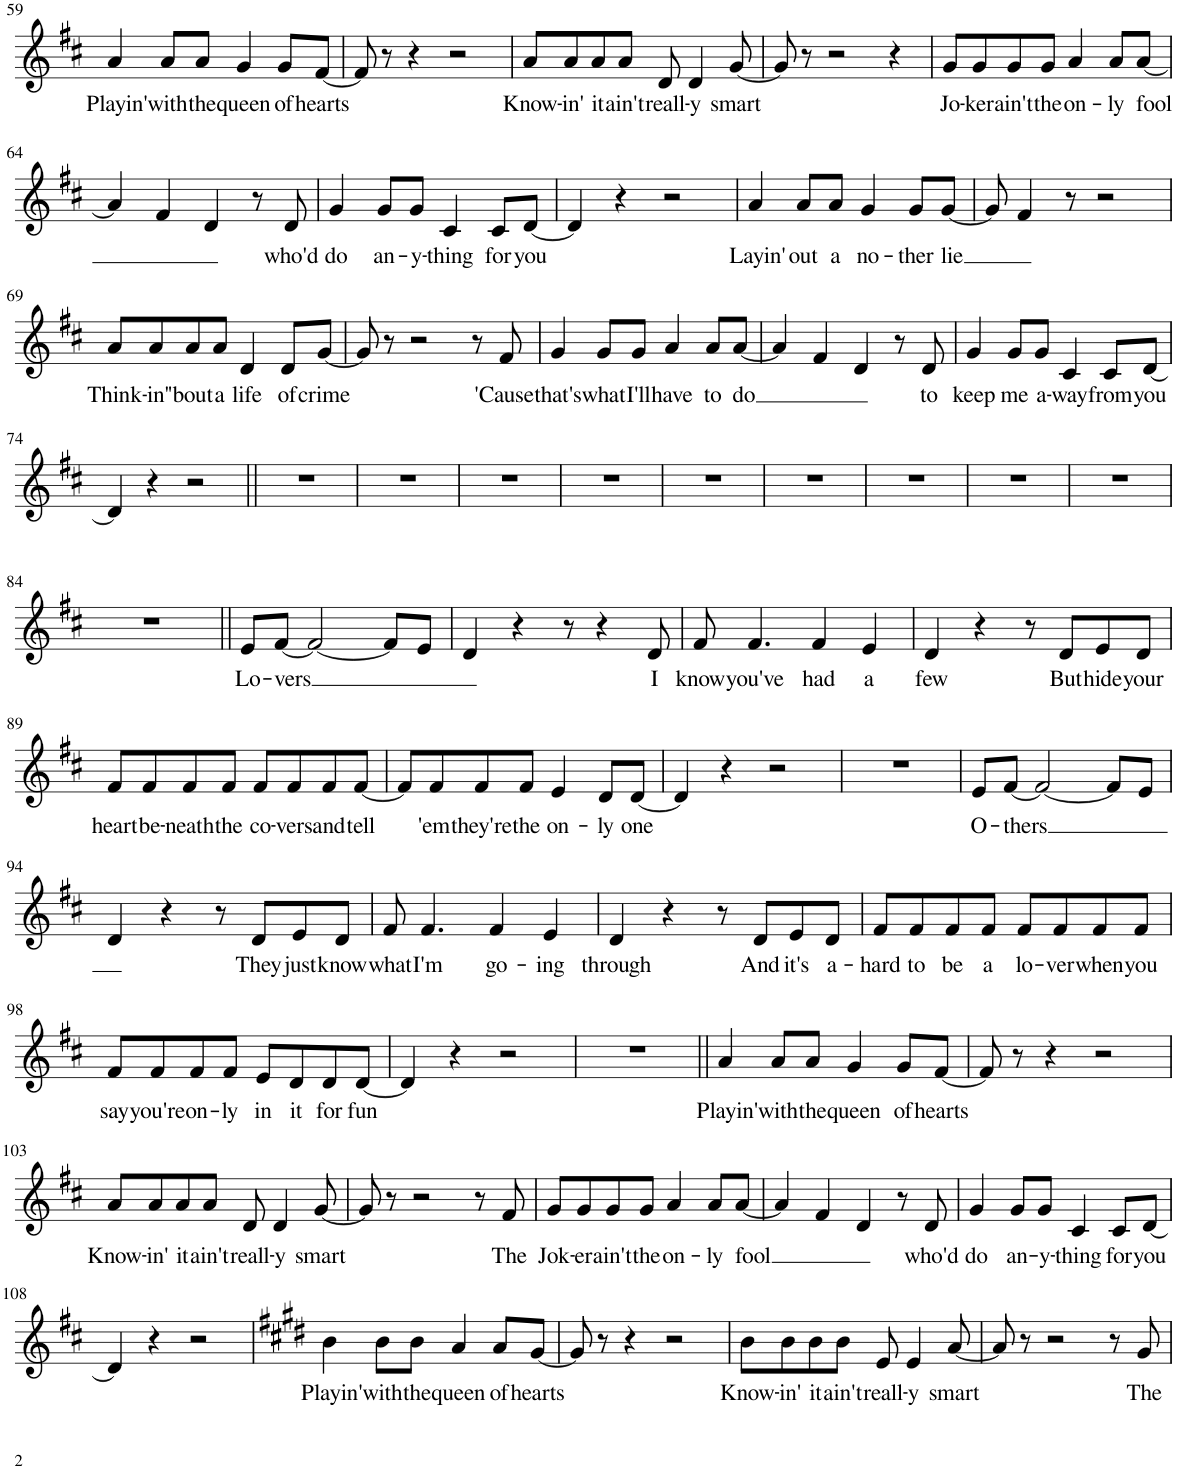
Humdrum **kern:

**kern	**text
*part1	*part1
*staff1	*staff1
*I"Piano	*
*I'Pno.	*
!!LO:PB:g=z
*clefG2	*
*k[f#c#]	*
*M4/4	*
=59	=59
!	!LO:LY:b
4a/	Playin'
!	!LO:LY:b
8a/L	with
!	!LO:LY:b
8a/J	the
!	!LO:LY:b
4g/	queen
!	!LO:LY:b
8g/L	of
!	!LO:LY:b
[8f#/J	hearts
=60	=60
8f#/]	.
8r	.
4r	.
2r	.
=61	=61
!	!LO:LY:b
8a/L	Know-
!	!LO:LY:b
8a/	-in'
!	!LO:LY:b
8a/	it
!	!LO:LY:b
8a/J	ain't
!	!LO:LY:b
8d/	reall-
!	!LO:LY:b
4d/	-y
!	!LO:LY:b
[8g/	smart
=62	=62
8g/]	.
8r	.
2r	.
4r	.
=63	=63
!	!LO:LY:b
8g/L	Jo-
!	!LO:LY:b
8g/	-ker
!	!LO:LY:b
8g/	ain't
!	!LO:LY:b
8g/J	the
!	!LO:LY:b
4a/	on-
!	!LO:LY:b
8a/L	-ly
!	!LO:LY:b
[8a/J	fool
!!LO:LB:g=z
=64	=64
4a/]	.
4f#/	.
4d/	.
8r	.
!	!LO:LY:b
8d/	who'd
=65	=65
!	!LO:LY:b
4g/	do
!	!LO:LY:b
8g/L	an-
!	!LO:LY:b
8g/J	-y-
!	!LO:LY:b
4c#/	-thing
!	!LO:LY:b
8c#/L	for
!	!LO:LY:b
[8d/J	you
=66	=66
4d/]	.
4r	.
2r	.
=67	=67
!	!LO:LY:b
4a/	Layin'
!	!LO:LY:b
8a/L	out
!	!LO:LY:b
8a/J	a
!	!LO:LY:b
4g/	no-
!	!LO:LY:b
8g/L	-ther
!	!LO:LY:b
[8g/J	lie
=68	=68
8g/]	.
4f#/	.
8r	.
2r	.
!!LO:LB:g=z
=69	=69
!	!LO:LY:b
8a/L	Think-
!	!LO:LY:b
8a/	-in'
!	!LO:LY:b
8a/	'bout
!	!LO:LY:b
8a/J	a
!	!LO:LY:b
4d/	life
!	!LO:LY:b
8d/L	of
!	!LO:LY:b
[8g/J	crime
=70	=70
8g/]	.
8r	.
2r	.
8r	.
!	!LO:LY:b
8f#/	'Cause
=71	=71
!	!LO:LY:b
4g/	that's
!	!LO:LY:b
8g/L	what
!	!LO:LY:b
8g/J	I'll
!	!LO:LY:b
4a/	have
!	!LO:LY:b
8a/L	to
!	!LO:LY:b
[8a/J	do
=72	=72
4a/]	.
4f#/	.
4d/	.
8r	.
!	!LO:LY:b
8d/	to
=73	=73
!	!LO:LY:b
4g/	keep
!	!LO:LY:b
8g/L	me
!	!LO:LY:b
8g/J	a-
!	!LO:LY:b
4c#/	-way
!	!LO:LY:b
8c#/L	from
!	!LO:LY:b
[8d/J	you
!!LO:LB:g=z
=74	=74
4d/]	.
4r	.
2r	.
=75||	=75||
1r	.
=76	=76
1r	.
=77	=77
1r	.
=78	=78
1r	.
=79	=79
1r	.
=80	=80
1r	.
=81	=81
1r	.
=82	=82
1r	.
=83	=83
1r	.
!!LO:LB:g=z
=84	=84
1r	.
=85||	=85||
!	!LO:LY:b
8e/L	Lo-
!	!LO:LY:b
[8f#/J	-vers
2f#/_	.
8f#/L]	.
8e/J	.
=86	=86
4d/	.
4r	.
8r	.
4r	.
!	!LO:LY:b
8d/	I
=87	=87
!	!LO:LY:b
8f#/	know
!	!LO:LY:b
4.f#/	you've
!	!LO:LY:b
4f#/	had
!	!LO:LY:b
4e/	a
=88	=88
!	!LO:LY:b
4d/	few
4r	.
8r	.
!	!LO:LY:b
8d/L	But
!	!LO:LY:b
8e/	hide
!	!LO:LY:b
8d/J	your
!!LO:LB:g=z
=89	=89
!	!LO:LY:b
8f#/L	heart
!	!LO:LY:b
8f#/	be-
!	!LO:LY:b
8f#/	-neath
!	!LO:LY:b
8f#/J	the
!	!LO:LY:b
8f#/L	co-
!	!LO:LY:b
8f#/	-vers
!	!LO:LY:b
8f#/	and
!	!LO:LY:b
[8f#/J	tell
=90	=90
8f#/L]	.
!	!LO:LY:b
8f#/	'em
!	!LO:LY:b
8f#/	they're
!	!LO:LY:b
8f#/J	the
!	!LO:LY:b
4e/	on-
!	!LO:LY:b
8d/L	-ly
!	!LO:LY:b
[8d/J	one
=91	=91
4d/]	.
4r	.
2r	.
=92	=92
1r	.
=93	=93
!	!LO:LY:b
8e/L	O-
!	!LO:LY:b
[8f#/J	-thers
2f#/_	.
8f#/L]	.
8e/J	.
!!LO:LB:g=z
=94	=94
4d/	.
4r	.
8r	.
!	!LO:LY:b
8d/L	They
!	!LO:LY:b
8e/	just
!	!LO:LY:b
8d/J	know
=95	=95
!	!LO:LY:b
8f#/	what
!	!LO:LY:b
4.f#/	I'm
!	!LO:LY:b
4f#/	go-
!	!LO:LY:b
4e/	-ing
=96	=96
!	!LO:LY:b
4d/	through
4r	.
8r	.
!	!LO:LY:b
8d/L	And
!	!LO:LY:b
8e/	it's
!	!LO:LY:b
8d/J	a-
=97	=97
!	!LO:LY:b
8f#/L	-hard
!	!LO:LY:b
8f#/	to
!	!LO:LY:b
8f#/	be
!	!LO:LY:b
8f#/J	a
!	!LO:LY:b
8f#/L	lo-
!	!LO:LY:b
8f#/	-ver
!	!LO:LY:b
8f#/	when
!	!LO:LY:b
8f#/J	you
!!LO:LB:g=z
=98	=98
!	!LO:LY:b
8f#/L	say
!	!LO:LY:b
8f#/	you're
!	!LO:LY:b
8f#/	on-
!	!LO:LY:b
8f#/J	-ly
!	!LO:LY:b
8e/L	in
!	!LO:LY:b
8d/	it
!	!LO:LY:b
8d/	for
!	!LO:LY:b
[8d/J	fun
=99	=99
4d/]	.
4r	.
2r	.
=100	=100
1r	.
=101||	=101||
!	!LO:LY:b
4a/	Playin'
!	!LO:LY:b
8a/L	with
!	!LO:LY:b
8a/J	the
!	!LO:LY:b
4g/	queen
!	!LO:LY:b
8g/L	of
!	!LO:LY:b
[8f#/J	hearts
=102	=102
8f#/]	.
8r	.
4r	.
2r	.
!!LO:LB:g=z
=103	=103
!	!LO:LY:b
8a/L	Know-
!	!LO:LY:b
8a/	-in'
!	!LO:LY:b
8a/	it
!	!LO:LY:b
8a/J	ain't
!	!LO:LY:b
8d/	reall-
!	!LO:LY:b
4d/	-y
!	!LO:LY:b
[8g/	smart
=104	=104
8g/]	.
8r	.
2r	.
8r	.
!	!LO:LY:b
8f#/	The
=105	=105
!	!LO:LY:b
8g/L	Jok-
!	!LO:LY:b
8g/	-er
!	!LO:LY:b
8g/	ain't
!	!LO:LY:b
8g/J	the
!	!LO:LY:b
4a/	on-
!	!LO:LY:b
8a/L	-ly
!	!LO:LY:b
[8a/J	fool
=106	=106
4a/]	.
4f#/	.
4d/	.
8r	.
!	!LO:LY:b
8d/	who'd
=107	=107
!	!LO:LY:b
4g/	do
!	!LO:LY:b
8g/L	an-
!	!LO:LY:b
8g/J	-y-
!	!LO:LY:b
4c#/	-thing
!	!LO:LY:b
8c#/L	for
!	!LO:LY:b
[8d/J	you
!!LO:LB:g=z
=108	=108
4d/]	.
4r	.
2r	.
=109	=109
*k[f#c#g#d#]	*
!	!LO:LY:b
4b\	Playin'
!	!LO:LY:b
8b\L	with
!	!LO:LY:b
8b\J	the
!	!LO:LY:b
4a/	queen
!	!LO:LY:b
8a/L	of
!	!LO:LY:b
[8g#/J	hearts
=110	=110
8g#/]	.
8r	.
4r	.
2r	.
=111	=111
!	!LO:LY:b
8b\L	Know-
!	!LO:LY:b
8b\	-in'
!	!LO:LY:b
8b\	it
!	!LO:LY:b
8b\J	ain't
!	!LO:LY:b
8e/	reall-
!	!LO:LY:b
4e/	-y
!	!LO:LY:b
[8a/	smart
=112	=112
8a/]	.
8r	.
2r	.
8r	.
!	!LO:LY:b
8g#/	The
=	=
*-	*-
